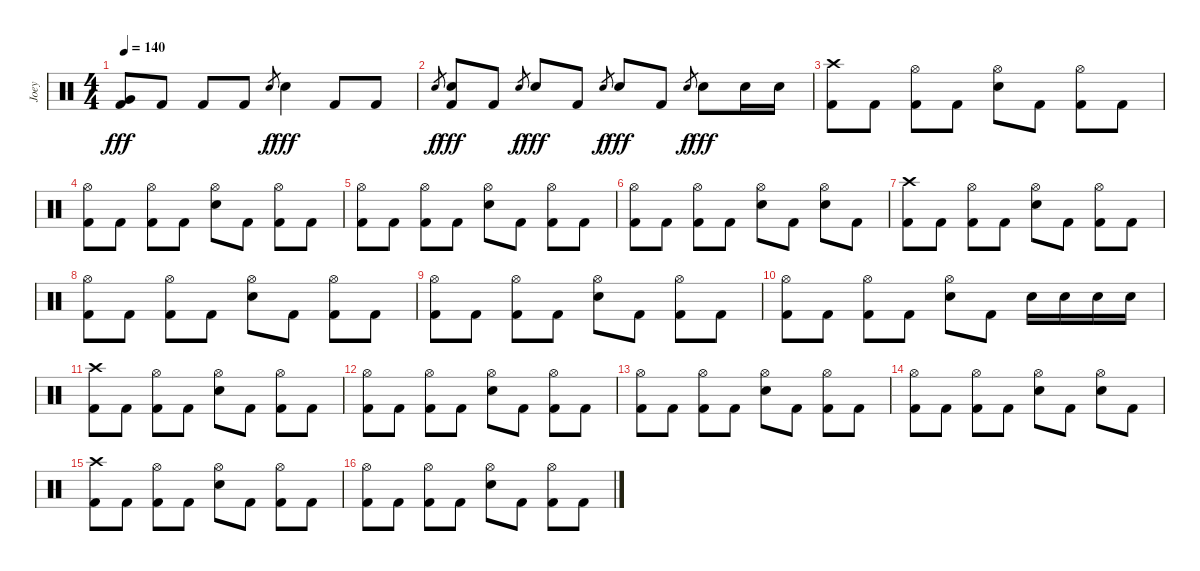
\track ("Joey" "Joey") {instrument percussion}
\staff {score}
\articulation defaults
\ts (4 4)
\tempo 140
\clef neutral
\ks c
("Very Low Tom (hit)" "Kick (hit) 2").8{dy fff} "Kick (hit) 2".8 "Kick (hit) 2".8 "Kick (hit) 2".8 "Electric Snare (hit)".8{gr dy f} "Electric Snare (hit)".4{dy fff} "Kick (hit) 2".8 "Kick (hit) 2".8 |
"Electric Snare (hit)".8{gr dy f} ("Electric Snare (hit)" "Kick (hit) 2").8{dy fff} "Kick (hit) 2".8 "Electric Snare (hit)".8{gr dy f} "Electric Snare (hit)".8{dy fff} "Kick (hit) 2".8 "Electric Snare (hit)".8{gr dy f} "Electric Snare (hit)".8{dy fff} "Kick (hit) 2".8 "Electric Snare (hit)".8{gr dy f} "Electric Snare (hit)".8{dy fff} "Electric Snare (hit)".16 "Electric Snare (hit)".16 |
("Crash high (hit)" "Kick (hit) 2").8 "Kick (hit) 2".8 ("Hi-Hat (open)" "Kick (hit) 2").8 "Kick (hit) 2".8 ("Hi-Hat (open)" "Electric Snare (hit)").8 "Kick (hit) 2".8 ("Hi-Hat (open)" "Kick (hit) 2").8 "Kick (hit) 2".8 |
("Hi-Hat (open)" "Kick (hit) 2").8 "Kick (hit) 2".8 ("Hi-Hat (open)" "Kick (hit) 2").8 "Kick (hit) 2".8 ("Hi-Hat (open)" "Electric Snare (hit)").8 "Kick (hit) 2".8 ("Hi-Hat (open)" "Kick (hit) 2").8 "Kick (hit) 2".8 |
("Hi-Hat (open)" "Kick (hit) 2").8 "Kick (hit) 2".8 ("Hi-Hat (open)" "Kick (hit) 2").8 "Kick (hit) 2".8 ("Hi-Hat (open)" "Electric Snare (hit)").8 "Kick (hit) 2".8 ("Hi-Hat (open)" "Kick (hit) 2").8 "Kick (hit) 2".8 |
("Hi-Hat (open)" "Kick (hit) 2").8 "Kick (hit) 2".8 ("Hi-Hat (open)" "Kick (hit) 2").8 "Kick (hit) 2".8 ("Hi-Hat (open)" "Electric Snare (hit)").8 "Kick (hit) 2".8 ("Hi-Hat (open)" "Electric Snare (hit)").8 "Kick (hit) 2".8 |
("Crash high (hit)" "Kick (hit) 2").8 "Kick (hit) 2".8 ("Hi-Hat (open)" "Kick (hit) 2").8 "Kick (hit) 2".8 ("Hi-Hat (open)" "Electric Snare (hit)").8 "Kick (hit) 2".8 ("Hi-Hat (open)" "Kick (hit) 2").8 "Kick (hit) 2".8 |
("Hi-Hat (open)" "Kick (hit) 2").8 "Kick (hit) 2".8 ("Hi-Hat (open)" "Kick (hit) 2").8 "Kick (hit) 2".8 ("Hi-Hat (open)" "Electric Snare (hit)").8 "Kick (hit) 2".8 ("Hi-Hat (open)" "Kick (hit) 2").8 "Kick (hit) 2".8 |
("Hi-Hat (open)" "Kick (hit) 2").8 "Kick (hit) 2".8 ("Hi-Hat (open)" "Kick (hit) 2").8 "Kick (hit) 2".8 ("Hi-Hat (open)" "Electric Snare (hit)").8 "Kick (hit) 2".8 ("Hi-Hat (open)" "Kick (hit) 2").8 "Kick (hit) 2".8 |
("Hi-Hat (open)" "Kick (hit) 2").8 "Kick (hit) 2".8 ("Hi-Hat (open)" "Kick (hit) 2").8 "Kick (hit) 2".8 ("Hi-Hat (open)" "Electric Snare (hit)").8 "Kick (hit) 2".8 "Electric Snare (hit)".16 "Electric Snare (hit)".16 "Electric Snare (hit)".16 "Electric Snare (hit)".16 |
("Crash high (hit)" "Kick (hit) 2").8 "Kick (hit) 2".8 ("Hi-Hat (open)" "Kick (hit) 2").8 "Kick (hit) 2".8 ("Hi-Hat (open)" "Electric Snare (hit)").8 "Kick (hit) 2".8 ("Hi-Hat (open)" "Kick (hit) 2").8 "Kick (hit) 2".8 |
("Hi-Hat (open)" "Kick (hit) 2").8 "Kick (hit) 2".8 ("Hi-Hat (open)" "Kick (hit) 2").8 "Kick (hit) 2".8 ("Hi-Hat (open)" "Electric Snare (hit)").8 "Kick (hit) 2".8 ("Hi-Hat (open)" "Kick (hit) 2").8 "Kick (hit) 2".8 |
("Hi-Hat (open)" "Kick (hit) 2").8 "Kick (hit) 2".8 ("Hi-Hat (open)" "Kick (hit) 2").8 "Kick (hit) 2".8 ("Hi-Hat (open)" "Electric Snare (hit)").8 "Kick (hit) 2".8 ("Hi-Hat (open)" "Kick (hit) 2").8 "Kick (hit) 2".8 |
("Hi-Hat (open)" "Kick (hit) 2").8 "Kick (hit) 2".8 ("Hi-Hat (open)" "Kick (hit) 2").8 "Kick (hit) 2".8 ("Hi-Hat (open)" "Electric Snare (hit)").8 "Kick (hit) 2".8 ("Hi-Hat (open)" "Electric Snare (hit)").8 "Kick (hit) 2".8 |
("Crash high (hit)" "Kick (hit) 2").8 "Kick (hit) 2".8 ("Hi-Hat (open)" "Kick (hit) 2").8 "Kick (hit) 2".8 ("Hi-Hat (open)" "Electric Snare (hit)").8 "Kick (hit) 2".8 ("Hi-Hat (open)" "Kick (hit) 2").8 "Kick (hit) 2".8 |
("Hi-Hat (open)" "Kick (hit) 2").8 "Kick (hit) 2".8 ("Hi-Hat (open)" "Kick (hit) 2").8 "Kick (hit) 2".8 ("Hi-Hat (open)" "Electric Snare (hit)").8 "Kick (hit) 2".8 ("Hi-Hat (open)" "Kick (hit) 2").8 "Kick (hit) 2".8
